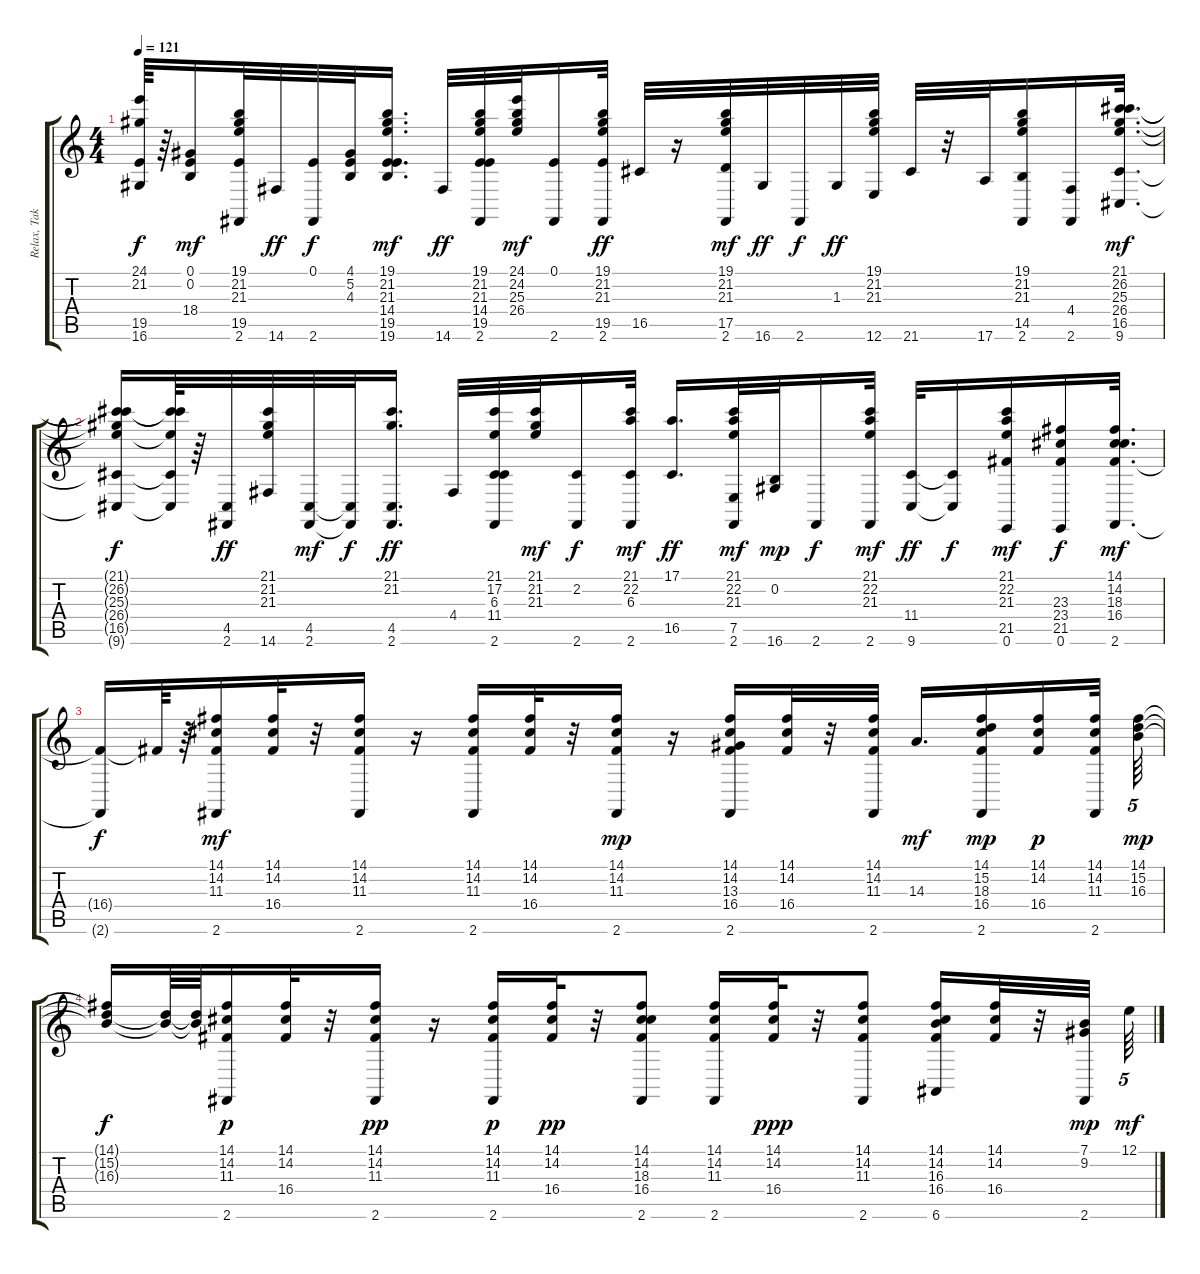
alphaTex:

\track ("Relax, Take It Easy - Mika" "Relax, Tak") {instrument glockenspiel}
\staff {score tabs}
\tuning (E4 B3 G3 D3 A2 E2) {hide}
\ts (4 4)
\tempo 121
\clef g2
\ks c
(24.1{t} 21.2{t} 19.5{t} 16.6{t}).64{dy f} r.64 (0.1 0.2 18.4).16{dy mf} (19.1 21.2 21.3 19.5 2.6).32 14.6.32{dy ff} (0.1 2.6).32{dy f} (4.1 5.2 4.3).32 (19.1 21.2 21.3 14.4 19.5 19.6).16{d dy mf} 14.6.32{dy ff} (19.1 21.2 21.3 14.4 19.5 2.6).32 (24.1 24.2 25.3 26.4).32{dy mf} (0.1 2.6).16 (19.1 21.2 21.3 19.5 2.6).32{dy ff} 16.5.32 r.16 (19.1 21.2 21.3 17.5 2.6).32{dy mf} 16.6.32{dy ff} 2.6.32{dy f} 1.3.32{dy ff} (19.1 21.2 21.3 12.6).32 21.6.32 r.32 17.6.32 (19.1 21.2 21.3 14.5 2.6).16 (4.4 2.6).16 (21.1 26.2 25.3 26.4 16.5 9.6).32{d dy mf} |
(21.1{t} 26.2{t} 25.3{t} 26.4{t} 16.5{t} 9.6{t}).16{dy f} (21.1{t} 26.2{t} 26.4{t} 16.5{t} 9.6{t}).64 r.64 (4.5 2.6).32{dy ff} (21.1 21.2 21.3 14.6).32 (4.5 2.6).32{dy mf} (4.5{t} 2.6{t}).32{dy f} (21.1 21.2 4.5 2.6).16{d dy ff} 4.4.32 (21.1 17.2 6.3 11.4 2.6).32 (21.1 21.2 21.3).32{dy mf} (2.2 2.6).16{dy f} (21.1 22.2 6.3 2.6).32{dy mf} (17.1 16.5).16{d dy ff} (21.1 22.2 21.3 7.5 2.6).32{dy mf} (0.2 16.6).32{dy mp} 2.6.16{dy f} (21.1 22.2 21.3 2.6).32{dy mf} (11.4 9.6).32{dy ff} (11.4{t} 9.6{t}).16{dy f} (21.1 22.2 21.3 21.5 0.6).16{dy mf} (23.3 23.4 21.5 0.6).16{dy f} (14.1 14.2 18.3 16.4 2.6).32{d dy mf} |
(16.4{t} 2.6{t}).16{dy f} 16.4{t}.64 r.64 (14.1 14.2 11.3 2.6).16{dy mf} (14.1 14.2 16.4).32 r.32 (14.1 14.2 11.3 2.6).16 r.16 (14.1 14.2 11.3 2.6).16 (14.1 14.2 16.4).32 r.32 (14.1 14.2 11.3 2.6).16{dy mp} r.16 (14.1 14.2 13.3 16.4 2.6).16 (14.1 14.2 16.4).32 r.32 (14.1 14.2 11.3 2.6).32 14.3.16{d dy mf} (14.1 15.2 18.3 16.4 2.6).16{dy mp} (14.1 14.2 16.4).16{dy p} (14.1 14.2 11.3 2.6).32 (14.1 15.2 16.3).64{tu (5 4) dy mp} |
(14.1{t} 15.2{t} 16.3{t}).16{dy f} (15.2{t} 16.3{t}).64 (15.2{t} 16.3{t}).64 (14.1 14.2 11.3 2.6).16{dy p} (14.1 14.2 16.4).32 r.32 (14.1 14.2 11.3 2.6).16{dy pp} r.16 (14.1 14.2 11.3 2.6).16{dy p} (14.1 14.2 16.4).32{dy pp} r.32 (14.1 14.2 18.3 16.4 2.6).8 (14.1 14.2 11.3 2.6).16 (14.1 14.2 16.4).32{dy ppp} r.32 (14.1 14.2 11.3 2.6).8 (14.1 14.2 16.3 16.4 6.6).16 (14.1 14.2 16.4).32 r.32 (7.1 9.2 2.6).32{dy mp} 12.1.64{tu (5 4) dy mf}
